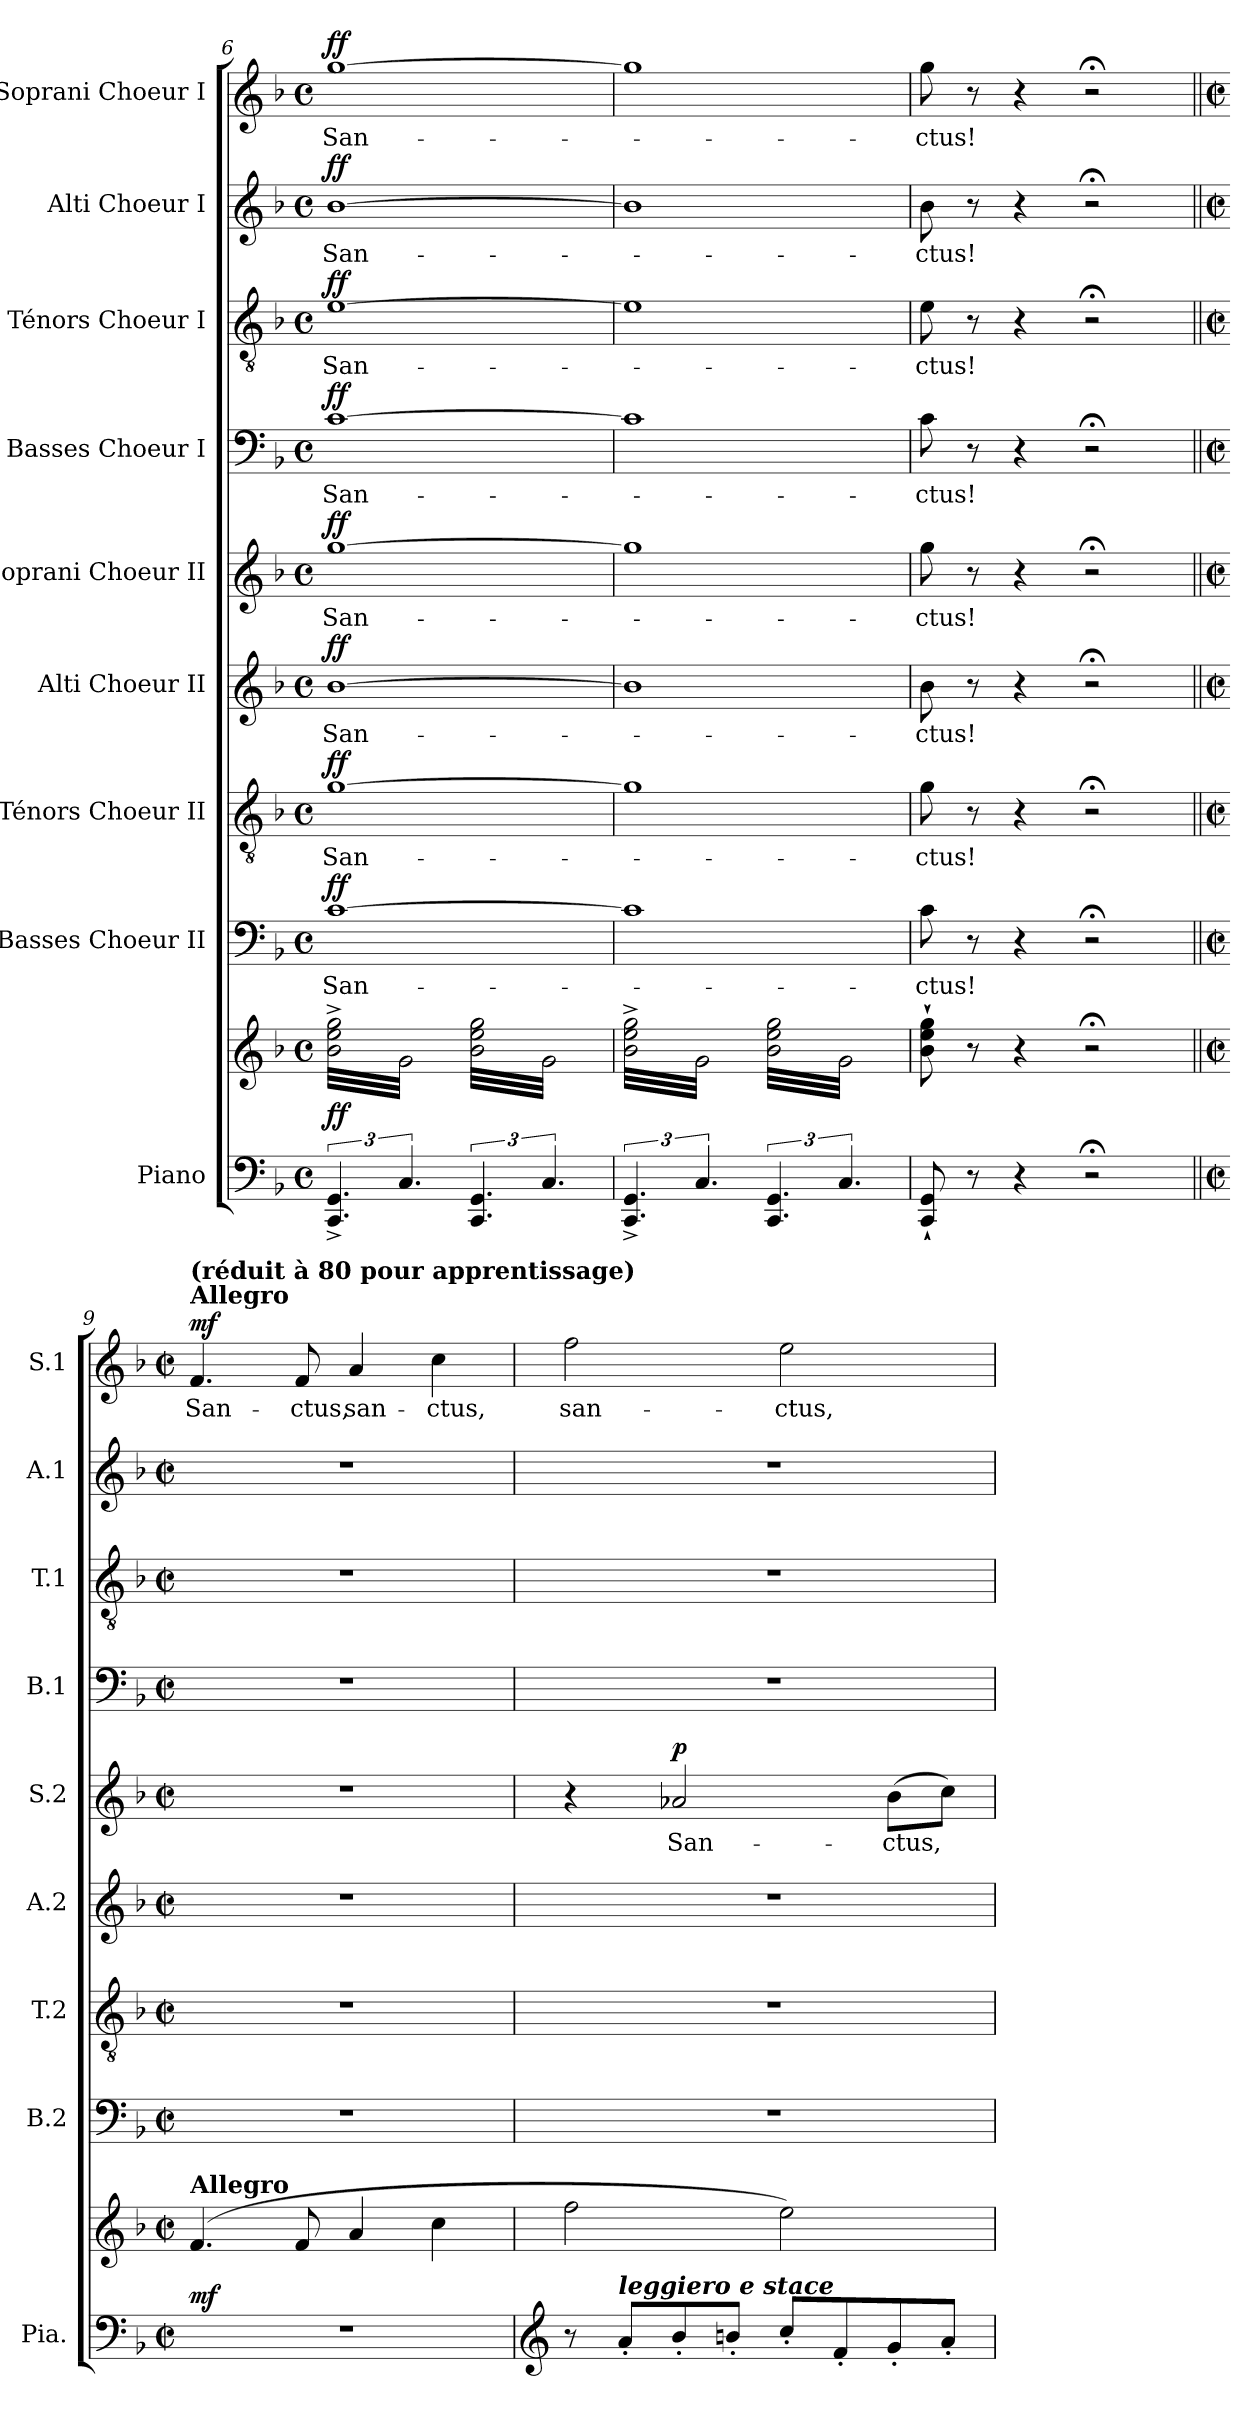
**kern	**kern	**dynam	**kern	**text	**dynam	**kern	**text	**dynam	**kern	**text	**dynam	**kern	**text	**dynam	**kern	**text	**dynam	**kern	**text	**dynam	**kern	**text	**dynam	**kern	**text	**dynam
*part9	*part9	*part9	*part8	*part8	*part8	*part7	*part7	*part7	*part6	*part6	*part6	*part5	*part5	*part5	*part4	*part4	*part4	*part3	*part3	*part3	*part2	*part2	*part2	*part1	*part1	*part1
*staff10	*staff9	*staff9/10	*staff8	*staff8	*staff8	*staff7	*staff7	*staff7	*staff6	*staff6	*staff6	*staff5	*staff5	*staff5	*staff4	*staff4	*staff4	*staff3	*staff3	*staff3	*staff2	*staff2	*staff2	*staff1	*staff1	*staff1
*I"Piano	*	*	*I"Basses Choeur II	*	*	*I"Ténors Choeur II	*	*	*I"Alti Choeur II	*	*	*I"Soprani Choeur II	*	*	*I"Basses Choeur I	*	*	*I"Ténors Choeur I	*	*	*I"Alti Choeur I	*	*	*I"Soprani Choeur I	*	*
*I'Pia.	*	*	*I'B.2	*	*	*I'T.2	*	*	*I'A.2	*	*	*I'S.2	*	*	*I'B.1	*	*	*I'T.1	*	*	*I'A.1	*	*	*I'S.1	*	*
!!LO:PB:g=z
*clefF4	*clefG2	*	*clefF4	*	*	*clefGv2	*	*	*clefG2	*	*	*clefG2	*	*	*clefF4	*	*	*clefGv2	*	*	*clefG2	*	*	*clefG2	*	*
*	*	*	*	*	*	*	*	*	*	*	*	*ITrd1c2	*	*	*	*	*	*	*	*	*	*	*	*	*	*
*k[b-]	*k[b-]	*	*k[b-]	*	*	*k[b-]	*	*	*k[b-]	*	*	*k[b-e-a-]	*	*	*k[b-]	*	*	*k[b-]	*	*	*k[b-]	*	*	*k[b-]	*	*
*M4/4	*M4/4	*	*M4/4	*	*	*M4/4	*	*	*M4/4	*	*	*M4/4	*	*	*M4/4	*	*	*M4/4	*	*	*M4/4	*	*	*M4/4	*	*
*met(c)	*met(c)	*	*met(c)	*	*	*met(c)	*	*	*met(c)	*	*	*met(c)	*	*	*met(c)	*	*	*met(c)	*	*	*met(c)	*	*	*met(c)	*	*
=6	=6	=6	=6	=6	=6	=6	=6	=6	=6	=6	=6	=6	=6	=6	=6	=6	=6	=6	=6	=6	=6	=6	=6	=6	=6	=6
!	!	!LO:DY:a=2	!	!	!LO:DY:a	!	!	!LO:DY:a	!	!	!LO:DY:a	!	!	!LO:DY:a	!	!	!LO:DY:a	!	!	!LO:DY:a	!	!	!LO:DY:a	!	!	!LO:DY:a
*	*tremolo	*	*	*	*	*	*	*	*	*	*	*	*	*	*	*	*	*	*	*	*	*	*	*	*	*
6.CC/^ 6.GG/^	32b-\^ 32ee\^ 32gg\^LLL	ff	[1c	San-	ff	[1g	San-	ff	[1b-	San-	ff	[1ffi	San-	ff	[1c	San-	ff	[1e	San-	ff	[1b-	San-	ff	[1ggi	San-	ff
.	32g\	.	.	.	.	.	.	.	.	.	.	.	.	.	.	.	.	.	.	.	.	.	.	.	.	.
.	32b-\^ 32ee\^ 32gg\^	.	.	.	.	.	.	.	.	.	.	.	.	.	.	.	.	.	.	.	.	.	.	.	.	.
.	32g\	.	.	.	.	.	.	.	.	.	.	.	.	.	.	.	.	.	.	.	.	.	.	.	.	.
.	32b-\^ 32ee\^ 32gg\^	.	.	.	.	.	.	.	.	.	.	.	.	.	.	.	.	.	.	.	.	.	.	.	.	.
.	32g\	.	.	.	.	.	.	.	.	.	.	.	.	.	.	.	.	.	.	.	.	.	.	.	.	.
.	32b-\^ 32ee\^ 32gg\^	.	.	.	.	.	.	.	.	.	.	.	.	.	.	.	.	.	.	.	.	.	.	.	.	.
.	32g\	.	.	.	.	.	.	.	.	.	.	.	.	.	.	.	.	.	.	.	.	.	.	.	.	.
6.C/	32b-\^ 32ee\^ 32gg\^	.	.	.	.	.	.	.	.	.	.	.	.	.	.	.	.	.	.	.	.	.	.	.	.	.
.	32g\	.	.	.	.	.	.	.	.	.	.	.	.	.	.	.	.	.	.	.	.	.	.	.	.	.
.	32b-\^ 32ee\^ 32gg\^	.	.	.	.	.	.	.	.	.	.	.	.	.	.	.	.	.	.	.	.	.	.	.	.	.
.	32g\	.	.	.	.	.	.	.	.	.	.	.	.	.	.	.	.	.	.	.	.	.	.	.	.	.
.	32b-\^ 32ee\^ 32gg\^	.	.	.	.	.	.	.	.	.	.	.	.	.	.	.	.	.	.	.	.	.	.	.	.	.
.	32g\	.	.	.	.	.	.	.	.	.	.	.	.	.	.	.	.	.	.	.	.	.	.	.	.	.
.	32b-\^ 32ee\^ 32gg\^	.	.	.	.	.	.	.	.	.	.	.	.	.	.	.	.	.	.	.	.	.	.	.	.	.
.	32g\JJJ	.	.	.	.	.	.	.	.	.	.	.	.	.	.	.	.	.	.	.	.	.	.	.	.	.
6.CC/ 6.GG/	32b-\ 32ee\ 32gg\LLL	.	.	.	.	.	.	.	.	.	.	.	.	.	.	.	.	.	.	.	.	.	.	.	.	.
.	32g\	.	.	.	.	.	.	.	.	.	.	.	.	.	.	.	.	.	.	.	.	.	.	.	.	.
.	32b-\ 32ee\ 32gg\	.	.	.	.	.	.	.	.	.	.	.	.	.	.	.	.	.	.	.	.	.	.	.	.	.
.	32g\	.	.	.	.	.	.	.	.	.	.	.	.	.	.	.	.	.	.	.	.	.	.	.	.	.
.	32b-\ 32ee\ 32gg\	.	.	.	.	.	.	.	.	.	.	.	.	.	.	.	.	.	.	.	.	.	.	.	.	.
.	32g\	.	.	.	.	.	.	.	.	.	.	.	.	.	.	.	.	.	.	.	.	.	.	.	.	.
.	32b-\ 32ee\ 32gg\	.	.	.	.	.	.	.	.	.	.	.	.	.	.	.	.	.	.	.	.	.	.	.	.	.
.	32g\	.	.	.	.	.	.	.	.	.	.	.	.	.	.	.	.	.	.	.	.	.	.	.	.	.
6.C/	32b-\ 32ee\ 32gg\	.	.	.	.	.	.	.	.	.	.	.	.	.	.	.	.	.	.	.	.	.	.	.	.	.
.	32g\	.	.	.	.	.	.	.	.	.	.	.	.	.	.	.	.	.	.	.	.	.	.	.	.	.
.	32b-\ 32ee\ 32gg\	.	.	.	.	.	.	.	.	.	.	.	.	.	.	.	.	.	.	.	.	.	.	.	.	.
.	32g\	.	.	.	.	.	.	.	.	.	.	.	.	.	.	.	.	.	.	.	.	.	.	.	.	.
.	32b-\ 32ee\ 32gg\	.	.	.	.	.	.	.	.	.	.	.	.	.	.	.	.	.	.	.	.	.	.	.	.	.
.	32g\	.	.	.	.	.	.	.	.	.	.	.	.	.	.	.	.	.	.	.	.	.	.	.	.	.
.	32b-\ 32ee\ 32gg\	.	.	.	.	.	.	.	.	.	.	.	.	.	.	.	.	.	.	.	.	.	.	.	.	.
.	32g\JJJ	.	.	.	.	.	.	.	.	.	.	.	.	.	.	.	.	.	.	.	.	.	.	.	.	.
=7	=7	=7	=7	=7	=7	=7	=7	=7	=7	=7	=7	=7	=7	=7	=7	=7	=7	=7	=7	=7	=7	=7	=7	=7	=7	=7
6.CC/^ 6.GG/^	32b-\^ 32ee\^ 32gg\^LLL	.	1c]	.	.	1g]	.	.	1b-]	.	.	1ffi]	.	.	1c]	.	.	1e]	.	.	1b-]	.	.	1ggi]	.	.
.	32g\	.	.	.	.	.	.	.	.	.	.	.	.	.	.	.	.	.	.	.	.	.	.	.	.	.
.	32b-\^ 32ee\^ 32gg\^	.	.	.	.	.	.	.	.	.	.	.	.	.	.	.	.	.	.	.	.	.	.	.	.	.
.	32g\	.	.	.	.	.	.	.	.	.	.	.	.	.	.	.	.	.	.	.	.	.	.	.	.	.
.	32b-\^ 32ee\^ 32gg\^	.	.	.	.	.	.	.	.	.	.	.	.	.	.	.	.	.	.	.	.	.	.	.	.	.
.	32g\	.	.	.	.	.	.	.	.	.	.	.	.	.	.	.	.	.	.	.	.	.	.	.	.	.
.	32b-\^ 32ee\^ 32gg\^	.	.	.	.	.	.	.	.	.	.	.	.	.	.	.	.	.	.	.	.	.	.	.	.	.
.	32g\	.	.	.	.	.	.	.	.	.	.	.	.	.	.	.	.	.	.	.	.	.	.	.	.	.
6.C/	32b-\^ 32ee\^ 32gg\^	.	.	.	.	.	.	.	.	.	.	.	.	.	.	.	.	.	.	.	.	.	.	.	.	.
.	32g\	.	.	.	.	.	.	.	.	.	.	.	.	.	.	.	.	.	.	.	.	.	.	.	.	.
.	32b-\^ 32ee\^ 32gg\^	.	.	.	.	.	.	.	.	.	.	.	.	.	.	.	.	.	.	.	.	.	.	.	.	.
.	32g\	.	.	.	.	.	.	.	.	.	.	.	.	.	.	.	.	.	.	.	.	.	.	.	.	.
.	32b-\^ 32ee\^ 32gg\^	.	.	.	.	.	.	.	.	.	.	.	.	.	.	.	.	.	.	.	.	.	.	.	.	.
.	32g\	.	.	.	.	.	.	.	.	.	.	.	.	.	.	.	.	.	.	.	.	.	.	.	.	.
.	32b-\^ 32ee\^ 32gg\^	.	.	.	.	.	.	.	.	.	.	.	.	.	.	.	.	.	.	.	.	.	.	.	.	.
.	32g\JJJ	.	.	.	.	.	.	.	.	.	.	.	.	.	.	.	.	.	.	.	.	.	.	.	.	.
6.CC/ 6.GG/	32b-\ 32ee\ 32gg\LLL	.	.	.	.	.	.	.	.	.	.	.	.	.	.	.	.	.	.	.	.	.	.	.	.	.
.	32g\	.	.	.	.	.	.	.	.	.	.	.	.	.	.	.	.	.	.	.	.	.	.	.	.	.
.	32b-\ 32ee\ 32gg\	.	.	.	.	.	.	.	.	.	.	.	.	.	.	.	.	.	.	.	.	.	.	.	.	.
.	32g\	.	.	.	.	.	.	.	.	.	.	.	.	.	.	.	.	.	.	.	.	.	.	.	.	.
.	32b-\ 32ee\ 32gg\	.	.	.	.	.	.	.	.	.	.	.	.	.	.	.	.	.	.	.	.	.	.	.	.	.
.	32g\	.	.	.	.	.	.	.	.	.	.	.	.	.	.	.	.	.	.	.	.	.	.	.	.	.
.	32b-\ 32ee\ 32gg\	.	.	.	.	.	.	.	.	.	.	.	.	.	.	.	.	.	.	.	.	.	.	.	.	.
.	32g\	.	.	.	.	.	.	.	.	.	.	.	.	.	.	.	.	.	.	.	.	.	.	.	.	.
6.C/	32b-\ 32ee\ 32gg\	.	.	.	.	.	.	.	.	.	.	.	.	.	.	.	.	.	.	.	.	.	.	.	.	.
.	32g\	.	.	.	.	.	.	.	.	.	.	.	.	.	.	.	.	.	.	.	.	.	.	.	.	.
.	32b-\ 32ee\ 32gg\	.	.	.	.	.	.	.	.	.	.	.	.	.	.	.	.	.	.	.	.	.	.	.	.	.
.	32g\	.	.	.	.	.	.	.	.	.	.	.	.	.	.	.	.	.	.	.	.	.	.	.	.	.
.	32b-\ 32ee\ 32gg\	.	.	.	.	.	.	.	.	.	.	.	.	.	.	.	.	.	.	.	.	.	.	.	.	.
.	32g\	.	.	.	.	.	.	.	.	.	.	.	.	.	.	.	.	.	.	.	.	.	.	.	.	.
.	32b-\ 32ee\ 32gg\	.	.	.	.	.	.	.	.	.	.	.	.	.	.	.	.	.	.	.	.	.	.	.	.	.
.	32g\JJJ	.	.	.	.	.	.	.	.	.	.	.	.	.	.	.	.	.	.	.	.	.	.	.	.	.
*	*Xtremolo	*	*	*	*	*	*	*	*	*	*	*	*	*	*	*	*	*	*	*	*	*	*	*	*	*
=8	=8	=8	=8	=8	=8	=8	=8	=8	=8	=8	=8	=8	=8	=8	=8	=8	=8	=8	=8	=8	=8	=8	=8	=8	=8	=8
8CC/` 8GG/`	8b-\` 8ee\` 8gg\`	.	8c\	-ctus!	.	8g\	-ctus!	.	8b-\	-ctus!	.	8ffi\	-ctus!	.	8c\	-ctus!	.	8e\	-ctus!	.	8b-\	-ctus!	.	8ggi\	-ctus!	.
.	.	.	.	.	.	.	.	.	.	.	.	.	.	.	.	.	.	.	.	.	.	.	.	.	.	.
.	.	.	.	.	.	.	.	.	.	.	.	.	.	.	.	.	.	.	.	.	.	.	.	.	.	.
.	.	.	.	.	.	.	.	.	.	.	.	.	.	.	.	.	.	.	.	.	.	.	.	.	.	.
8r	8r	.	8r	.	.	8r	.	.	8r	.	.	8r	.	.	8r	.	.	8r	.	.	8r	.	.	8r	.	.
.	.	.	.	.	.	.	.	.	.	.	.	.	.	.	.	.	.	.	.	.	.	.	.	.	.	.
.	.	.	.	.	.	.	.	.	.	.	.	.	.	.	.	.	.	.	.	.	.	.	.	.	.	.
.	.	.	.	.	.	.	.	.	.	.	.	.	.	.	.	.	.	.	.	.	.	.	.	.	.	.
4r	4r	.	4r	.	.	4r	.	.	4r	.	.	4r	.	.	4r	.	.	4r	.	.	4r	.	.	4r	.	.
2r;<	2r;<	.	2r;<	.	.	2r;<	.	.	2r;<	.	.	2r;<	.	.	2r;<	.	.	2r;<	.	.	2r;<	.	.	2r;<	.	.
=9||	=9||	=9||	=9||	=9||	=9||	=9||	=9||	=9||	=9||	=9||	=9||	=9||	=9||	=9||	=9||	=9||	=9||	=9||	=9||	=9||	=9||	=9||	=9||	=9||	=9||	=9||
*M2/2	*M2/2	*	*M2/2	*	*	*M2/2	*	*	*M2/2	*	*	*M2/2	*	*	*M2/2	*	*	*M2/2	*	*	*M2/2	*	*	*M2/2	*	*
*met(c|)	*met(c|)	*	*met(c|)	*	*	*met(c|)	*	*	*met(c|)	*	*	*met(c|)	*	*	*met(c|)	*	*	*met(c|)	*	*	*met(c|)	*	*	*met(c|)	*	*
*	*MM224	*	*	*	*	*	*	*	*	*	*	*	*	*	*	*	*	*	*	*	*	*	*	*MM224	*	*
!	!	!	!	!	!	!	!	!	!	!	!	!	!	!	!	!	!	!	!	!	!	!	!	!LO:TX:a:B:t=Allegro	!	!
!	!	!	!	!	!	!	!	!	!	!	!	!	!	!	!	!	!	!	!	!	!	!	!	!LO:TX:a:B:t=(réduit à 80 pour apprentissage)	!	!
!	!LO:TX:a:B:t=Allegro	!	!	!	!	!	!	!	!	!	!	!	!	!	!	!	!	!	!	!	!	!	!	!	!	!
!	!	!LO:DY:a=2	!	!	!	!	!	!	!	!	!	!	!	!	!	!	!	!	!	!	!	!	!	!	!	!LO:DY:a
1r	(4.f/	mf	1r	.	.	1r	.	.	1r	.	.	1r	.	.	1r	.	.	1r	.	.	1r	.	.	4.fi/	San-	mf
.	8f/	.	.	.	.	.	.	.	.	.	.	.	.	.	.	.	.	.	.	.	.	.	.	8fi/	-ctus,	.
.	4a/	.	.	.	.	.	.	.	.	.	.	.	.	.	.	.	.	.	.	.	.	.	.	4ai/	san-	.
.	4cc\	.	.	.	.	.	.	.	.	.	.	.	.	.	.	.	.	.	.	.	.	.	.	4cci\	-ctus,	.
=10	=10	=10	=10	=10	=10	=10	=10	=10	=10	=10	=10	=10	=10	=10	=10	=10	=10	=10	=10	=10	=10	=10	=10	=10	=10	=10
*clefG2	*	*	*	*	*	*	*	*	*	*	*	*	*	*	*	*	*	*	*	*	*	*	*	*	*	*
8r	2ff\	.	1r	.	.	1r	.	.	1r	.	.	4r	.	.	1r	.	.	1r	.	.	1r	.	.	2ffi\	san-	.
!LO:TX:a:Bi:t=leggiero e stace	!	!	!	!	!	!	!	!	!	!	!	!	!	!	!	!	!	!	!	!	!	!	!	!	!	!
8a'/L	.	.	.	.	.	.	.	.	.	.	.	.	.	.	.	.	.	.	.	.	.	.	.	.	.	.
!	!	!	!	!	!	!	!	!	!	!	!	!	!	!LO:DY:a	!	!	!	!	!	!	!	!	!	!	!	!
8b-'/	.	.	.	.	.	.	.	.	.	.	.	2g-Xi/	San-	p	.	.	.	.	.	.	.	.	.	.	.	.
8bn'/J	.	.	.	.	.	.	.	.	.	.	.	.	.	.	.	.	.	.	.	.	.	.	.	.	.	.
8cc'/L	2ee\)	.	.	.	.	.	.	.	.	.	.	.	.	.	.	.	.	.	.	.	.	.	.	2eei\	-ctus,	.
8f'/	.	.	.	.	.	.	.	.	.	.	.	.	.	.	.	.	.	.	.	.	.	.	.	.	.	.
8g'/	.	.	.	.	.	.	.	.	.	.	.	(8a-i\L	-ctus,	.	.	.	.	.	.	.	.	.	.	.	.	.
8a'/J	.	.	.	.	.	.	.	.	.	.	.	8b-i\J)	.	.	.	.	.	.	.	.	.	.	.	.	.	.
=	=	=	=	=	=	=	=	=	=	=	=	=	=	=	=	=	=	=	=	=	=	=	=	=	=	=
*-	*-	*-	*-	*-	*-	*-	*-	*-	*-	*-	*-	*-	*-	*-	*-	*-	*-	*-	*-	*-	*-	*-	*-	*-	*-	*-
